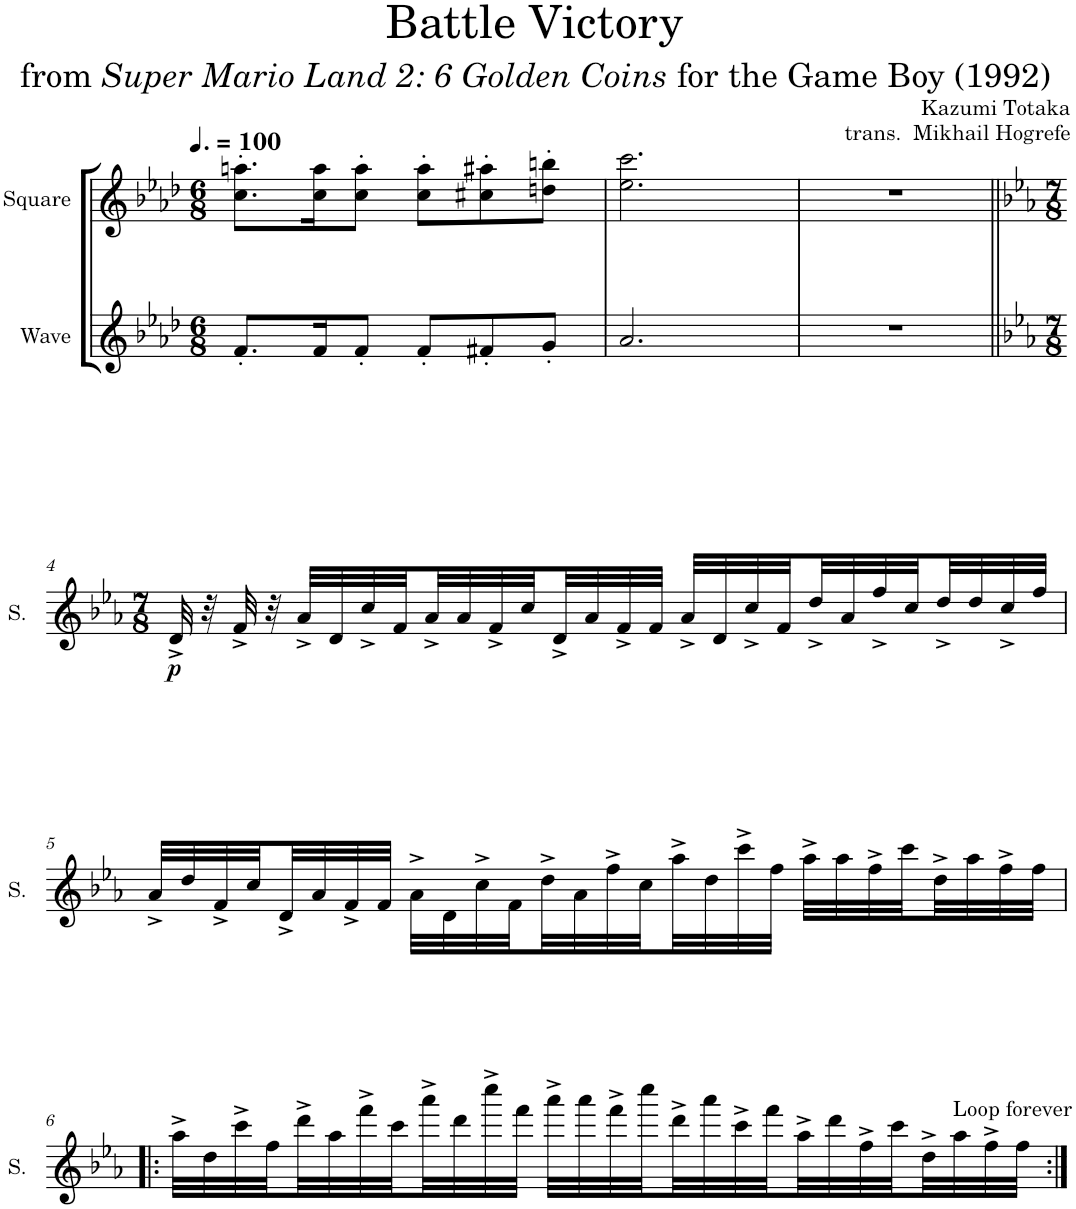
**kern	**kern	**dynam
*part2	*part1	*part1
*staff2	*staff1	*staff1
*I"Wave	*I"Square	*
*I'W.	*I'S.	*
*clefG2	*clefG2	*
*k[b-e-a-d-]	*k[b-e-a-d-]	*
*M6/8	*M6/8	*
*MM150	*MM150	*
=1	=1	=1
8.f'/L	8.cc\' 8.aan\'L	.
16f/K	16cc\ 16aa\K	.
8f'/J	8cc\' 8aa\'J	.
8f'/L	8cc\' 8aa\'L	.
8f#X'/	8cc#X\' 8aa#X\'	.
8g'/J	8ddn\' 8bbn\'J	.
=2	=2	=2
2.a-/	2.ee-\ 2.ccc\	.
=3	=3	=3
2.r	2.r	.
!!LO:LB:g=z
=4||	=4||	=4||
*k[b-e-a-]	*k[b-e-a-]	*
*M7/8	*M7/8	*
!	!	!LO:DY:b
2..r	32d^/	p
.	32r	.
.	32f^/	.
.	32r	.
.	32a-^/LLL	.
.	32d/	.
.	32cc^/	.
.	32f/	.
.	32a-^/	.
.	32a-/	.
.	32f^/	.
.	32cc/JJ	.
.	32d^/LL	.
.	32a-/	.
.	32f^/	.
.	32f/JJJ	.
.	32a-^/LLL	.
.	32d/	.
.	32cc^/	.
.	32f/JJ	.
.	32dd^/LL	.
.	32a-/	.
.	32ff^/	.
.	32cc/JJ	.
.	32dd^/LL	.
.	32dd/	.
.	32cc^/	.
.	32ff/JJJ	.
!!LO:LB:g=z
=5	=5	=5
2..r	32a-^/LLL	.
.	32dd/	.
.	32f^/	.
.	32cc/	.
.	32d^/	.
.	32a-/	.
.	32f^/	.
.	32f/JJJ	.
.	32a-^\LLL	.
.	32d\	.
.	32cc^\	.
.	32f\JJ	.
.	32dd^\LL	.
.	32a-\	.
.	32ff^\	.
.	32cc\	.
.	32aa-^\	.
.	32dd\	.
.	32ccc^\	.
.	32ff\JJJ	.
.	32aa-^\LLL	.
.	32aa-\	.
.	32ff^\	.
.	32ccc\	.
.	32dd^\	.
.	32aa-\	.
.	32ff^\	.
.	32ff\JJJ	.
!!LO:LB:g=z
=6!|:	=6!|:	=6!|:
2..r	32aa-^\LLL	.
.	32dd\	.
.	32ccc^\	.
.	32ff\	.
.	32ddd^\	.
.	32aa-\	.
.	32fff^\	.
.	32ccc\	.
.	32aaa-^\	.
.	32ddd\	.
.	32cccc^\	.
.	32fff\JJJ	.
.	32aaa-^\LLL	.
.	32aaa-\	.
.	32fff^\	.
.	32cccc\	.
.	32ddd^\	.
.	32aaa-\	.
.	32ccc^\	.
.	32fff\JJ	.
.	32aa-^\LL	.
.	32ddd\	.
.	32ff^\	.
.	32ccc\	.
.	32dd^\	.
!	!LO:TX:a:t=Loop forever	!
.	32aa-\	.
.	32ff^\	.
.	32ff\JJJ	.
=:|!	=:|!	=:|!
*-	*-	*-
